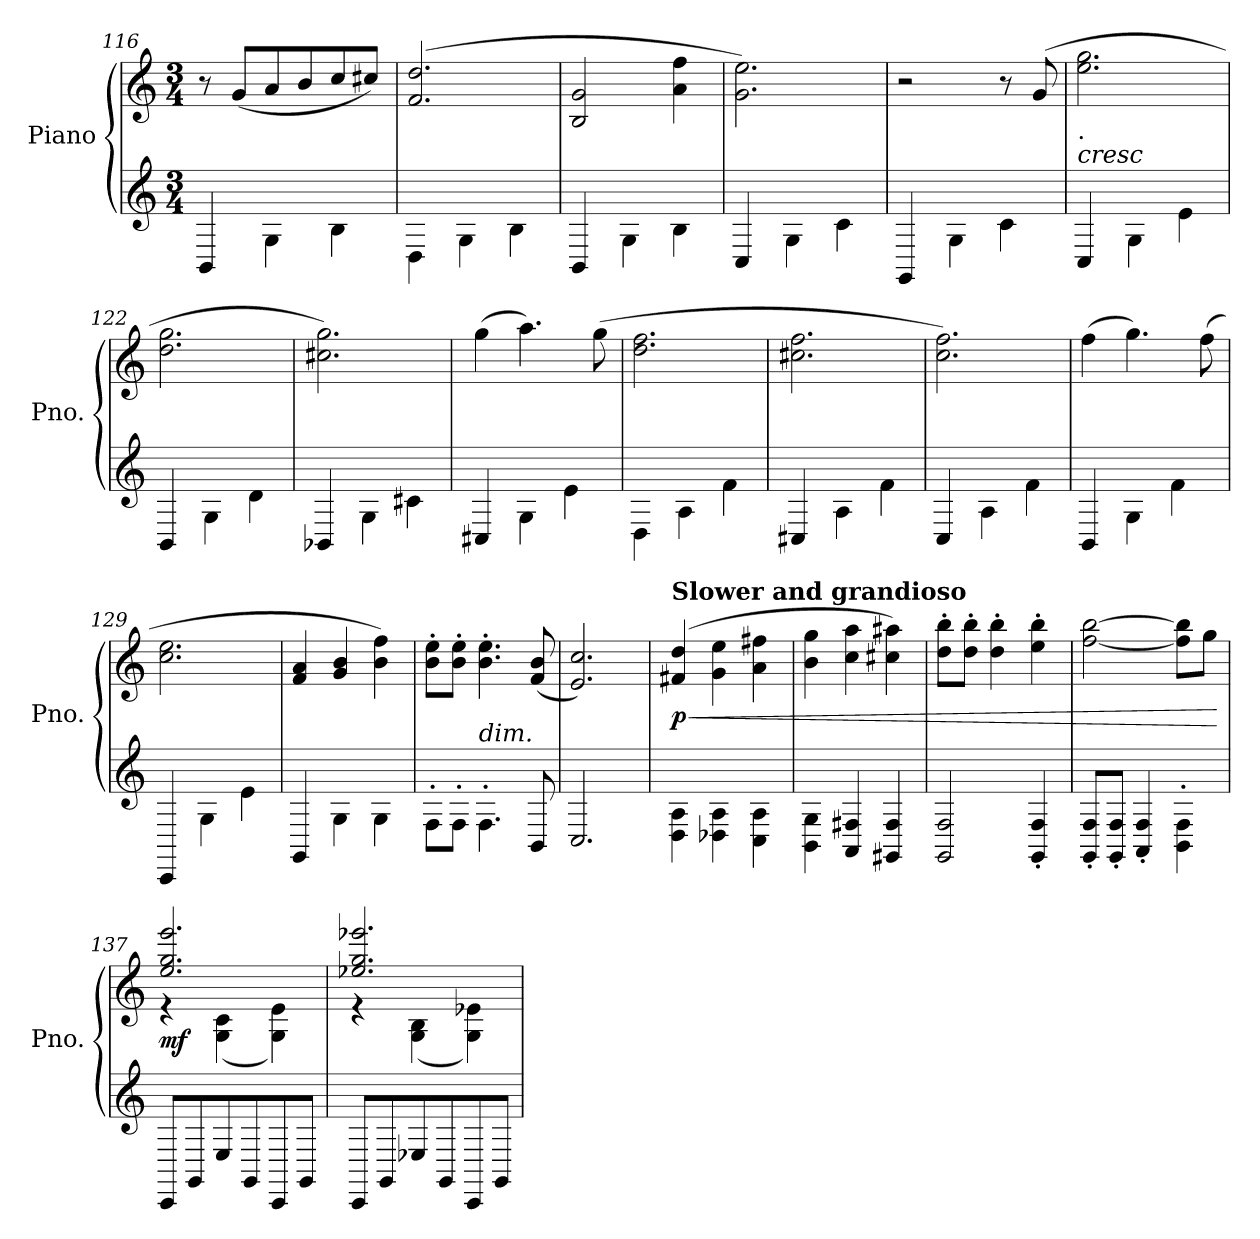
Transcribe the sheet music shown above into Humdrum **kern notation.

**kern	**kern	**dynam
*part1	*part1	*part1
*staff2	*staff1	*staff1/2
*I"Piano	*	*
*I'Pno.	*	*
*clefG2	*clefG2	*
*k[]	*k[]	*
*M3/4	*M3/4	*
=116	=116	=116
4BB/	8r	.
.	(8g/L	.
4G\	8a/	.
.	8b/	.
4B\	8cc/	.
.	8cc#X/J)	.
!!LO:LB:g=z
=117	=117	=117
4D\	(2.f/ 2.dd/	.
4G\	.	.
4B\	.	.
=118	=118	=118
4BB/	2B/ 2g/	.
4G\	.	.
4B\	4a\ 4ff\	.
=119	=119	=119
4C/	2.g\ 2.ee\)	.
4G\	.	.
4c\	.	.
=120	=120	=120
4GG/	2r	.
4G\	.	.
4c\	8r	.
.	(8g/	.
=121	=121	=121
!LO:TX:a:i:t=cresc	!	!
!LO:TX:a:t=.	!	!
4C/	2.ee\ 2.gg\	.
4G\	.	.
4e\	.	.
=122	=122	=122
4BB/	2.dd\ 2.gg\	.
4G\	.	.
4d\	.	.
=123	=123	=123
4BB-X/	2.cc#X\ 2.gg\)	.
4G\	.	.
4c#X\	.	.
=124	=124	=124
4C#X/	(4gg\	.
4G\	4.aa\)	.
4e\	.	.
.	(8gg\	.
!!LO:LB:g=z
=125	=125	=125
4D\	2.dd\ 2.ff\	.
4A\	.	.
4f\	.	.
=126	=126	=126
4C#X/	2.cc#X\ 2.ff\	.
4A\	.	.
4f\	.	.
=127	=127	=127
4C/	2.cc\ 2.ff\)	.
4A\	.	.
4f\	.	.
=128	=128	=128
4BB/	(4ff\	.
4G\	4.gg\)	.
4f\	.	.
.	(8ff\	.
=129	=129	=129
4CC/	2.cc\ 2.ee\	.
4G\	.	.
4e\	.	.
=130	=130	=130
4GG/	4f/ 4a/	.
4G\	4g/ 4b/	.
4G\	4b\ 4ff\)	.
=131	=131	=131
8F'\L	8b\' 8ee\'L	.
8F'\J	8b\' 8ee\'J	.
!LO:TX:a:i:t=dim.	!	!
4.F'\	4.b\' 4.ee\'	.
8BB/	(8f/ 8b/	.
=132	=132	=132
2.C/	2.e/ 2.cc/)	.
!!LO:PB:g=z
=133	=133	=133
*	*MM150	*
!	!LO:TX:a:B:t=Slower and grandioso	!
!	!	!LO:HP:b
!	!	!LO:DY:n=1:b
4D\ 4A\	(4f#X/ 4dd/	< p
4D-X\ 4A\	4g\ 4ee\	.
4C\ 4A\	4a\ 4ff#X\	.
=134	=134	=134
4BB\ 4G\	4b\ 4gg\	.
4AA/ 4F#X/	4cc\ 4aa\	.
4GG#X/ 4F#/	4cc#X\ 4aa#X\)	.
=135	=135	=135
2GG/ 2F/	8dd\' 8bb\'L	.
.	8dd\' 8bb\'J	.
.	4dd\' 4bb\'	.
4GG/' 4F/'	4ee\' 4bb\'	.
=136	=136	=136
8GG/' 8F/'L	[2ff\ [2bb\	.
8GG/' 8F/'J	.	.
4AA/' 4F/'	.	.
4BB\' 4F\'	8ff\] 8bb\]L	.
.	8gg\J	.
.	.	[
=137	=137	=137
*	*^	*
!	!	!	!LO:DY:b
8CC/L	2.ee/ 2.gg/ 2.eee/	4re	mf
8GG/	.	.	.
8E/	.	(4G\ 4c\	.
8GG/	.	.	.
8CC/	.	4G\ 4e\)	.
8GG/J	.	.	.
=138	=138	=138	=138
8CC/L	2.ee-X/ 2.gg/ 2.eee-X/	4re	.
8GG/	.	.	.
8E-X/	.	(4G\ 4B\	.
8GG/	.	.	.
8CC/	.	4G\ 4e-X\)	.
8GG/J	.	.	.
*	*v	*v	*
=	=	=
*-	*-	*-
